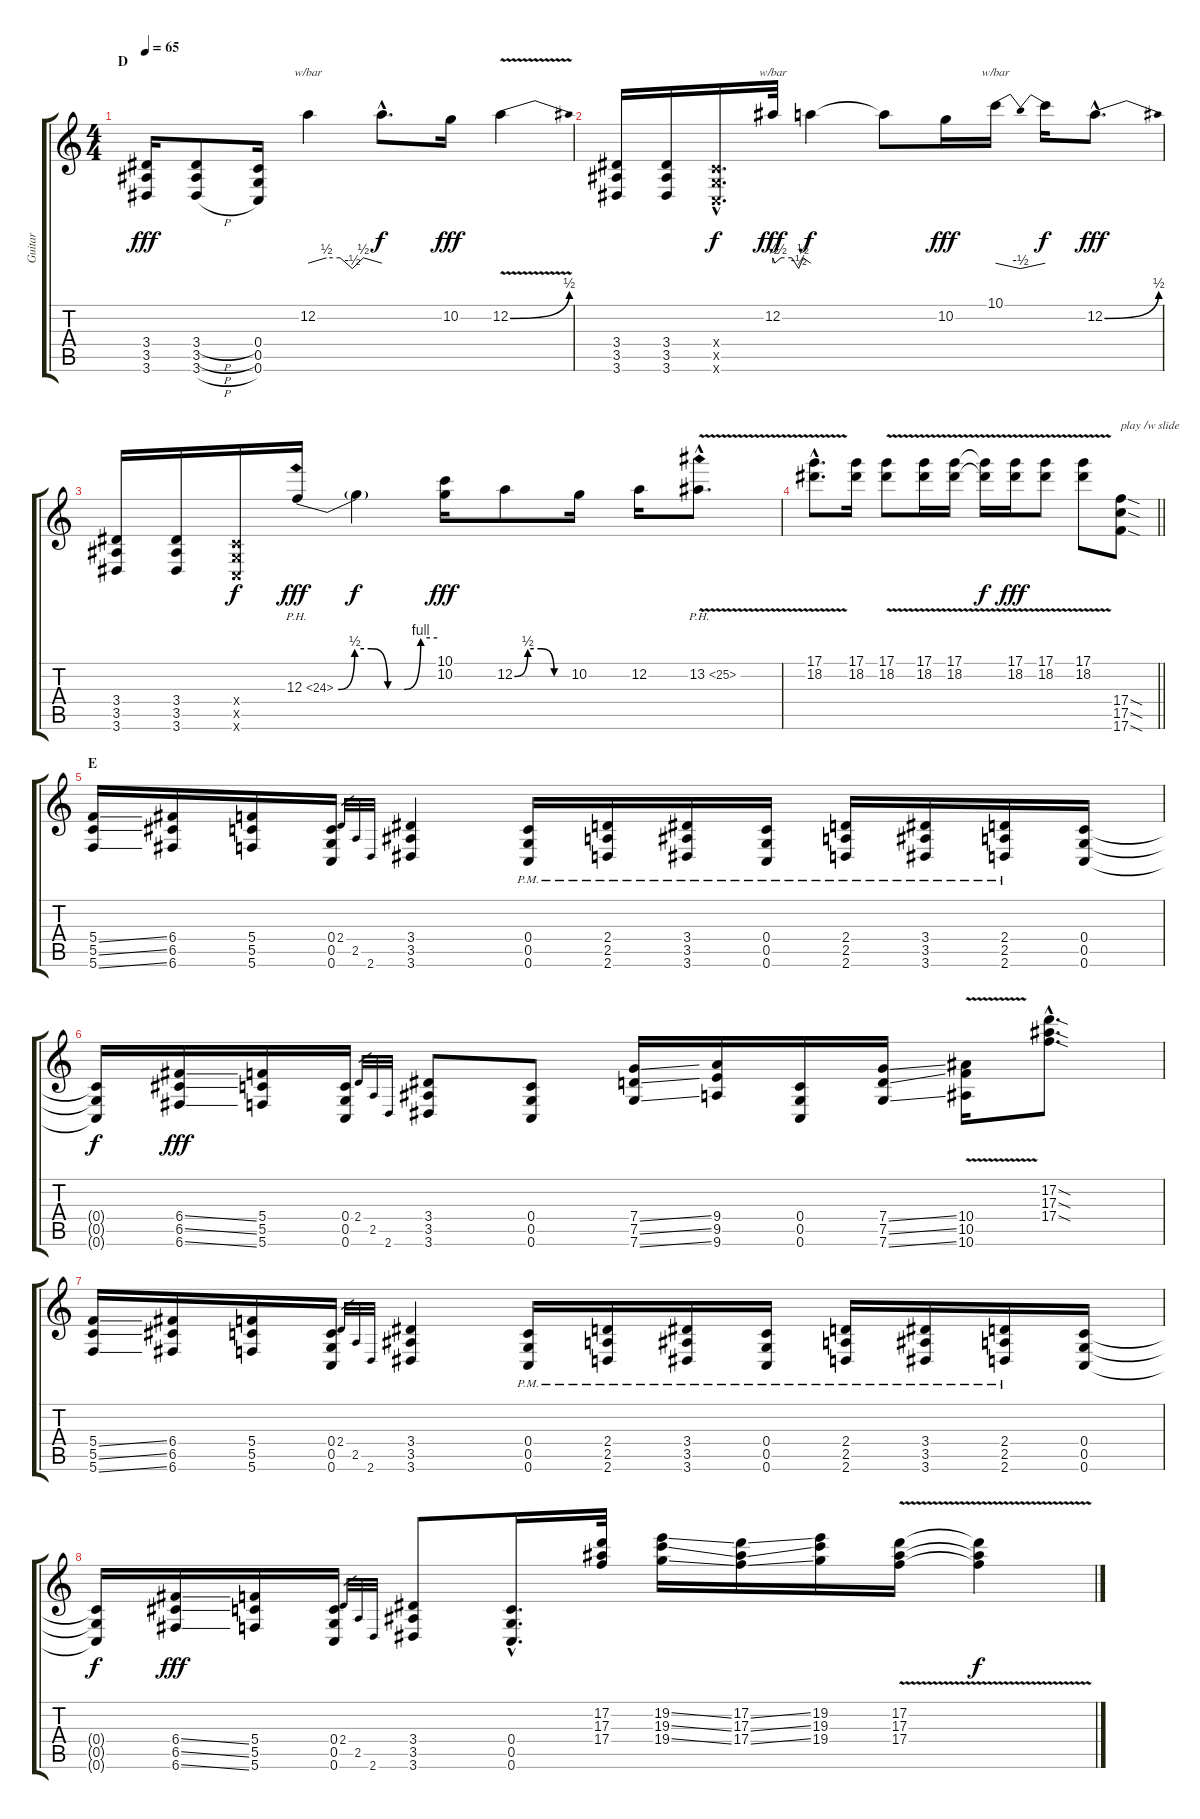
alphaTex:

\track ("Guitar" "Guitar") {instrument distortionguitar}
\staff {score tabs}
\tuning (D4 A3 F3 C3 G2 C2) {hide}
\ts (4 4)
\section ("" "D")
\tempo 65
\clef g2
\ks c
(3.4 3.5 3.6).16{dy fff} (3.4{h} 3.5{h} 3.6{h}).8 (0.4 0.5 0.6).16 12.2.4{tbe (custom default 0 0 15 2 26 2 36 -2 45 2 60 0)} 12.2{hac t}.8{d dy f} 10.2.16{dy fff} 12.2{be (bend 0 0 60 2) v}.4 |
(3.4 3.5 3.6).16 (3.4 3.5 3.6).16 (0.4{hac x} 0.5{hac x} 0.6{hac x}).16{d dy f} 12.2.32{tbe (custom default 0 2 3 0 13 2 30 2 41 -2 48 2 60 0) dy fff} 12.2{t}.4{dy f} 12.2{t}.8 10.2.16{dy fff} 10.1.16{tbe (dip default 0 0 30 -2 60 0)} 10.1{t}.16{dy f} 12.2{be (bend 0 0 60 2) hac}.8{d dy fff} |
(3.4 3.5 3.6).16 (3.4 3.5 3.6).16 (0.4{x} 0.5{x} 0.6{x}).16{dy f} 12.3{be (custom 0 0 10 2 20 2 30 0 40 0 50 4 60 4) ph 12}.16{dy fff volume 0} 12.3{t}.4{dy f} (10.1 10.2).16{dy fff volume 13} 12.2{be (custom 0 0 15 2 30 2 45 0 60 0)}.8 10.2.16 12.2.16 13.2{ph 12 v hac}.8{d volume 0} |
\barLineRight lightlight
(17.1{v hac} 18.2{v hac}).8{d volume 13} (17.1 18.2).16 (17.1{v} 18.2{v}).8 (17.1{v} 18.2{v}).16 (17.1{v} 18.2{v}).16 (17.1{t} 18.2{t}).16{dy f} (17.1{v} 18.2{v}).16{dy fff} (17.1{v} 18.2{v}).8 (17.1{v} 18.2{v}).8 (17.4{sod} 17.5{sod} 17.6{sod}).8{txt "play /w slide"} |
\section ("" "E")
(5.4{ss} 5.5{ss} 5.6{ss}).16 (6.4 6.5 6.6).16 (5.4 5.5 5.6).16 (0.4 0.5 0.6).16 2.4.32{gr} 2.5.32{gr} 2.6.32{gr} (3.4 3.5 3.6).4 (0.4{pm} 0.5{pm} 0.6{pm}).16 (2.4{pm} 2.5{pm} 2.6{pm}).16 (3.4{pm} 3.5{pm} 3.6{pm}).16 (0.4{pm} 0.5{pm} 0.6{pm}).16 (2.4{pm} 2.5{pm} 2.6{pm}).16 (3.4{pm} 3.5{pm} 3.6{pm}).16 (2.4{pm} 2.5{pm} 2.6{pm}).16 (0.4 0.5 0.6).16 |
(0.4{t} 0.5{t} 0.6{t}).16{dy f} (6.4{ss} 6.5{ss} 6.6{ss}).16{dy fff} (5.4 5.5 5.6).16 (0.4 0.5 0.6).16 2.4.32{gr} 2.5.32{gr} 2.6.32{gr} (3.4 3.5 3.6).8 (0.4 0.5 0.6).8 (7.4{ss} 7.5{ss} 7.6{ss}).16 (9.4 9.5 9.6).16 (0.4 0.5 0.6).16 (7.4{ss} 7.5{ss} 7.6{ss}).16 (10.4{v} 10.5{v} 10.6{v}).16 (17.2{sod hac} 17.3{sod hac} 17.4{sod hac}).8{d} |
(5.4{ss} 5.5{ss} 5.6{ss}).16 (6.4 6.5 6.6).16 (5.4 5.5 5.6).16 (0.4 0.5 0.6).16 2.4.32{gr} 2.5.32{gr} 2.6.32{gr} (3.4 3.5 3.6).4 (0.4{pm} 0.5{pm} 0.6{pm}).16 (2.4{pm} 2.5{pm} 2.6{pm}).16 (3.4{pm} 3.5{pm} 3.6{pm}).16 (0.4{pm} 0.5{pm} 0.6{pm}).16 (2.4{pm} 2.5{pm} 2.6{pm}).16 (3.4{pm} 3.5{pm} 3.6{pm}).16 (2.4{pm} 2.5{pm} 2.6{pm}).16 (0.4 0.5 0.6).16 |
(0.4{t} 0.5{t} 0.6{t}).16{dy f} (6.4{ss} 6.5{ss} 6.6{ss}).16{dy fff} (5.4 5.5 5.6).16 (0.4 0.5 0.6).16 2.4.32{gr} 2.5.32{gr} 2.6.32{gr} (3.4 3.5 3.6).8 (0.4{hac} 0.5{hac} 0.6{hac}).16{d} (17.2 17.3 17.4).32 (19.2{ss} 19.3{ss} 19.4{ss}).16 (17.2{ss} 17.3{ss} 17.4{ss}).16 (19.2 19.3 19.4).16 (17.2{v} 17.3{v} 17.4{v}).16 (17.2{t} 17.3{t} 17.4{t}).4{dy f}
